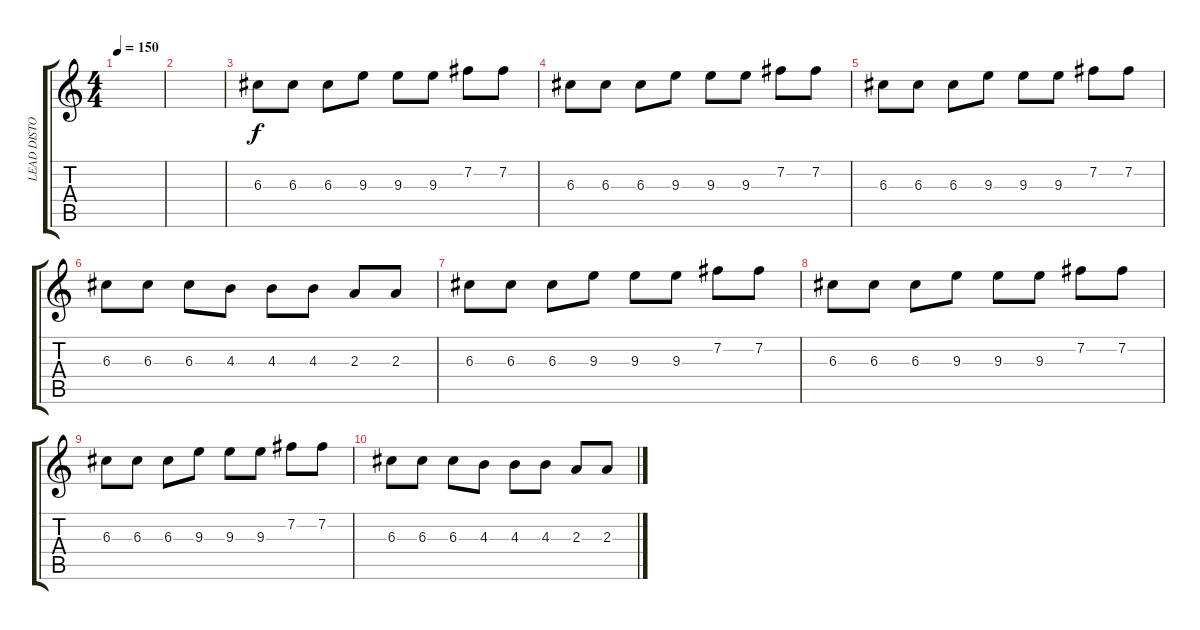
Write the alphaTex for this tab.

\track ("LEAD DISTORTED" "LEAD DISTO") {instrument overdrivenguitar}
\staff {score tabs}
\tuning (E4 B3 G3 D3 A2 D2) {hide}
\ts (4 4)
\tempo 150
\clef g2
\ks c
|
|
6.3.8 6.3.8 6.3.8 9.3.8 9.3.8 9.3.8 7.2.8 7.2.8 |
6.3.8 6.3.8 6.3.8 9.3.8 9.3.8 9.3.8 7.2.8 7.2.8 |
6.3.8 6.3.8 6.3.8 9.3.8 9.3.8 9.3.8 7.2.8 7.2.8 |
6.3.8 6.3.8 6.3.8 4.3.8 4.3.8 4.3.8 2.3.8 2.3.8 |
6.3.8 6.3.8 6.3.8 9.3.8 9.3.8 9.3.8 7.2.8 7.2.8 |
6.3.8 6.3.8 6.3.8 9.3.8 9.3.8 9.3.8 7.2.8 7.2.8 |
6.3.8 6.3.8 6.3.8 9.3.8 9.3.8 9.3.8 7.2.8 7.2.8 |
6.3.8 6.3.8 6.3.8 4.3.8 4.3.8 4.3.8 2.3.8 2.3.8
